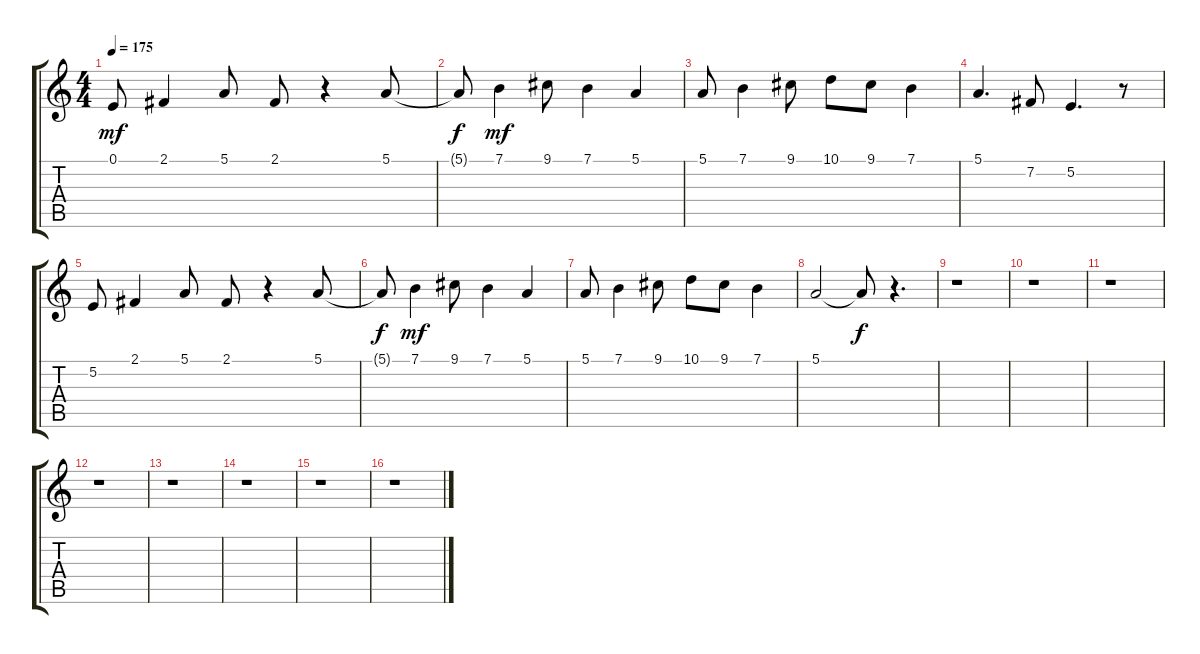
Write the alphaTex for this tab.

\track "" {instrument trumpet}
\staff {score tabs}
\tuning (E4 B3 G3 D3 A2 E2) {hide}
\ts (4 4)
\tempo 175
\clef g2
\ks c
0.1.8{dy mf} 2.1.4 5.1.8 2.1.8 r.4 5.1.8 |
5.1{t}.8{dy f} 7.1.4{dy mf} 9.1.8 7.1.4 5.1.4 |
5.1.8 7.1.4 9.1.8 10.1.8 9.1.8 7.1.4 |
5.1.4{d} 7.2.8 5.2.4{d} r.8 |
5.2.8 2.1.4 5.1.8 2.1.8 r.4 5.1.8 |
5.1{t}.8{dy f} 7.1.4{dy mf} 9.1.8 7.1.4 5.1.4 |
5.1.8 7.1.4 9.1.8 10.1.8 9.1.8 7.1.4 |
5.1.2 5.1{t}.8{dy f} r.4{d} |
r.1 |
r.1 |
r.1 |
r.1 |
r.1 |
r.1 |
r.1 |
r.1
